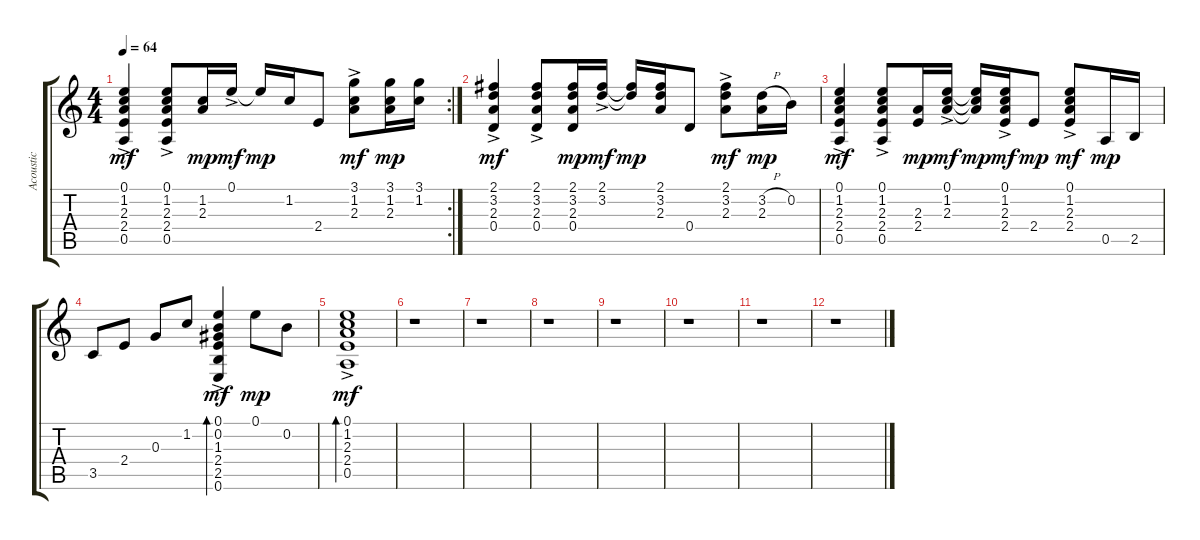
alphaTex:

\track ("Acoustic" "Acoustic") {instrument acousticguitarsteel}
\staff {score tabs}
\tuning (E4 B3 G3 D3 A2 E2) {hide}
\rc 2
\ts (4 4)
\tempo 64
\clef g2
\ks c
(0.1{ac} 1.2{ac} 2.3{ac} 2.4{ac} 0.5{ac}).4{dy mf} (0.1{ac} 1.2{ac} 2.3{ac} 2.4{ac} 0.5{ac}).8 (1.2 2.3).16{dy mp} 0.1{ac}.16{dy mf} 0.1{t}.16{dy mp} 1.2.16 2.4.8 (3.1{ac} 1.2{ac} 2.3{ac}).8{dy mf} (3.1 1.2 2.3).16{dy mp} (3.1 1.2).16 |
(2.1{ac} 3.2{ac} 2.3{ac} 0.4{ac}).4{dy mf} (2.1{ac} 3.2{ac} 2.3{ac} 0.4{ac}).8 (2.1 3.2 2.3 0.4).16{dy mp} (2.1{ac} 3.2{ac}).16{dy mf} (2.1{t} 3.2{t}).16{dy mp} (2.1 3.2 2.3).16 0.4.8 (2.1{ac} 3.2{ac} 2.3{ac}).8{dy mf} (3.2{h} 2.3).16{dy mp} 0.2.16 |
(0.1{ac} 1.2{ac} 2.3{ac} 2.4{ac} 0.5{ac}).4{dy mf} (0.1{ac} 1.2{ac} 2.3{ac} 2.4{ac} 0.5{ac}).8 (2.3 2.4).16{dy mp} (0.1{ac} 1.2{ac} 2.3{ac}).16{dy mf} (0.1{t} 1.2{t} 2.3{t}).16{dy mp} (0.1{ac} 1.2{ac} 2.3{ac} 2.4{ac}).16{dy mf} 2.4.8{dy mp} (0.1{ac} 1.2{ac} 2.3{ac} 2.4{ac}).8{dy mf} 0.5.16{dy mp} 2.5.16 |
3.5.8 2.4.8 0.3.8 1.2.8 (0.1{ac} 0.2{ac} 1.3{ac} 2.4{ac} 2.5{ac} 0.6{ac}).4{bd 30 dy mf} 0.1.8{dy mp} 0.2.8 |
(0.1{ac} 1.2{ac} 2.3{ac} 2.4{ac} 0.5{ac}).1{bd 30 dy mf} |
r.1 |
r.1 |
r.1 |
r.1 |
r.1 |
r.1 |
r.1
